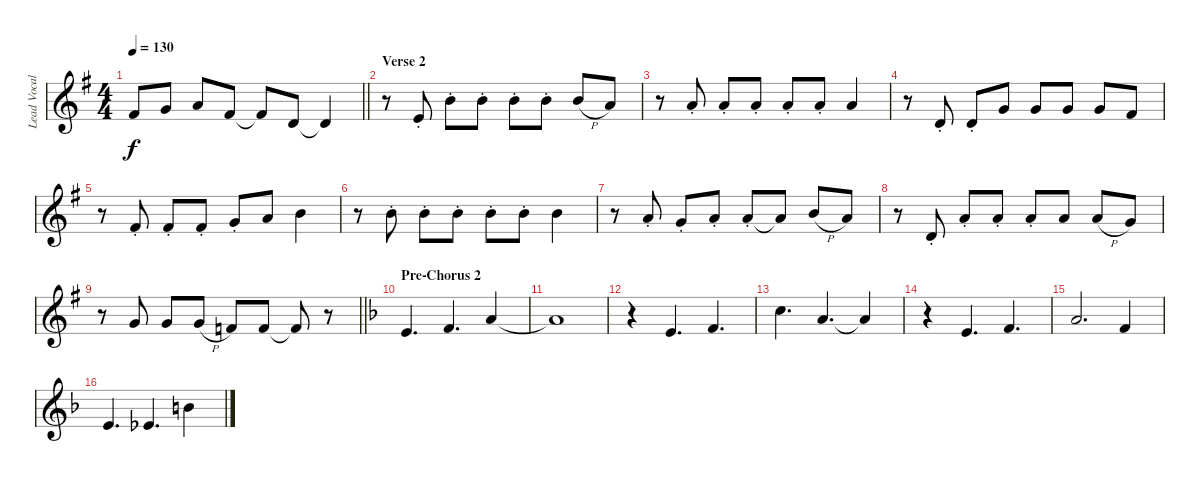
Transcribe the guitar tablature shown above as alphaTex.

\track ("Lead Vocals 1" "Lead Vocal") {instrument choiraahs}
\staff {score}
\tuning (E5 B4 G4 D4 A3 E3) {hide}
\ts (4 4)
\tempo 130
\clef g2
\barLineRight lightlight
\ks eminor
4.4.8{dy f} 0.3.8 2.3.8 4.4.8 4.4{t}.8 0.4.8 0.4{t}.4 |
\section ("" "Verse 2")
r.8{volume 10} 2.4{st}.8 0.2{st}.8 0.2{st}.8 0.2{st}.8 0.2{st}.8 4.3{h}.8 2.3.8 |
r.8 2.3{st}.8 2.3{st}.8 2.3{st}.8 2.3{st}.8 2.3{st}.8 2.3.4 |
r.8 0.4{st}.8 0.4{st}.8 0.3.8 0.3.8 0.3.8 0.3.8 4.4.8 |
r.8 4.4{st}.8 4.4{st}.8 4.4{st}.8 0.3{st}.8 2.3.8 0.2.4 |
r.8 0.2{st}.8 0.2{st}.8 0.2{st}.8 0.2{st}.8 0.2{st}.8 4.3.4 |
r.8 2.3{st}.8 0.3{st}.8 2.3{st}.8 2.3{st}.8 2.3{t}.8 4.3{h}.8 2.3.8 |
r.8 0.4{st}.8 2.3{st}.8 2.3{st}.8 2.3{st}.8 2.3.8 2.3{h}.8 0.3.8 |
\barLineRight lightlight
r.8{volume 14} 5.4.8 5.4.8 5.4{h}.8 3.4.8 3.4.8 3.4{t}.8 r.8 |
\section ("" "Pre-Chorus 2")
\ks dminor
2.4.4{d} 3.4.4{d} 2.3.4 |
2.3{t}.1 |
r.4 2.4.4{d} 3.4.4{d} |
1.2.4{d} 2.3.4{d} 2.3{t}.4 |
r.4 2.4.4{d} 3.4.4{d} |
2.3.2{d} 3.4.4 |
2.4.4{d} 1.4.4{d} 0.2.4
